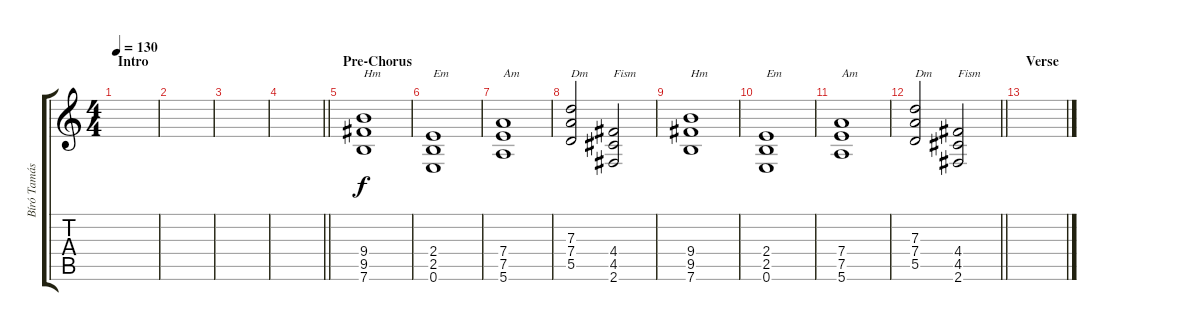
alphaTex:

\track ("Bíró Tamás-Lead1" "Bíró Tamás") {instrument distortionguitar}
\staff {score tabs}
\tuning (E4 B3 G3 D3 A2 E2) {hide}
\ts (4 4)
\section ("" "Intro")
\tempo 130
\clef g2
\ks c
|
|
|
\barLineRight lightlight
|
\section ("" "Pre-Chorus")
(9.4 9.5 7.6).1{txt "Hm"} |
(2.4 2.5 0.6).1{txt "Em"} |
(7.4 7.5 5.6).1{txt "Am"} |
(7.3 7.4 5.5).2{txt "Dm"} (4.4 4.5 2.6).2{txt "Fism"} |
(9.4 9.5 7.6).1{txt "Hm"} |
(2.4 2.5 0.6).1{txt "Em"} |
(7.4 7.5 5.6).1{txt "Am"} |
\barLineRight lightlight
(7.3 7.4 5.5).2{txt "Dm"} (4.4 4.5 2.6).2{txt "Fism"} |
\section ("" "Verse")
